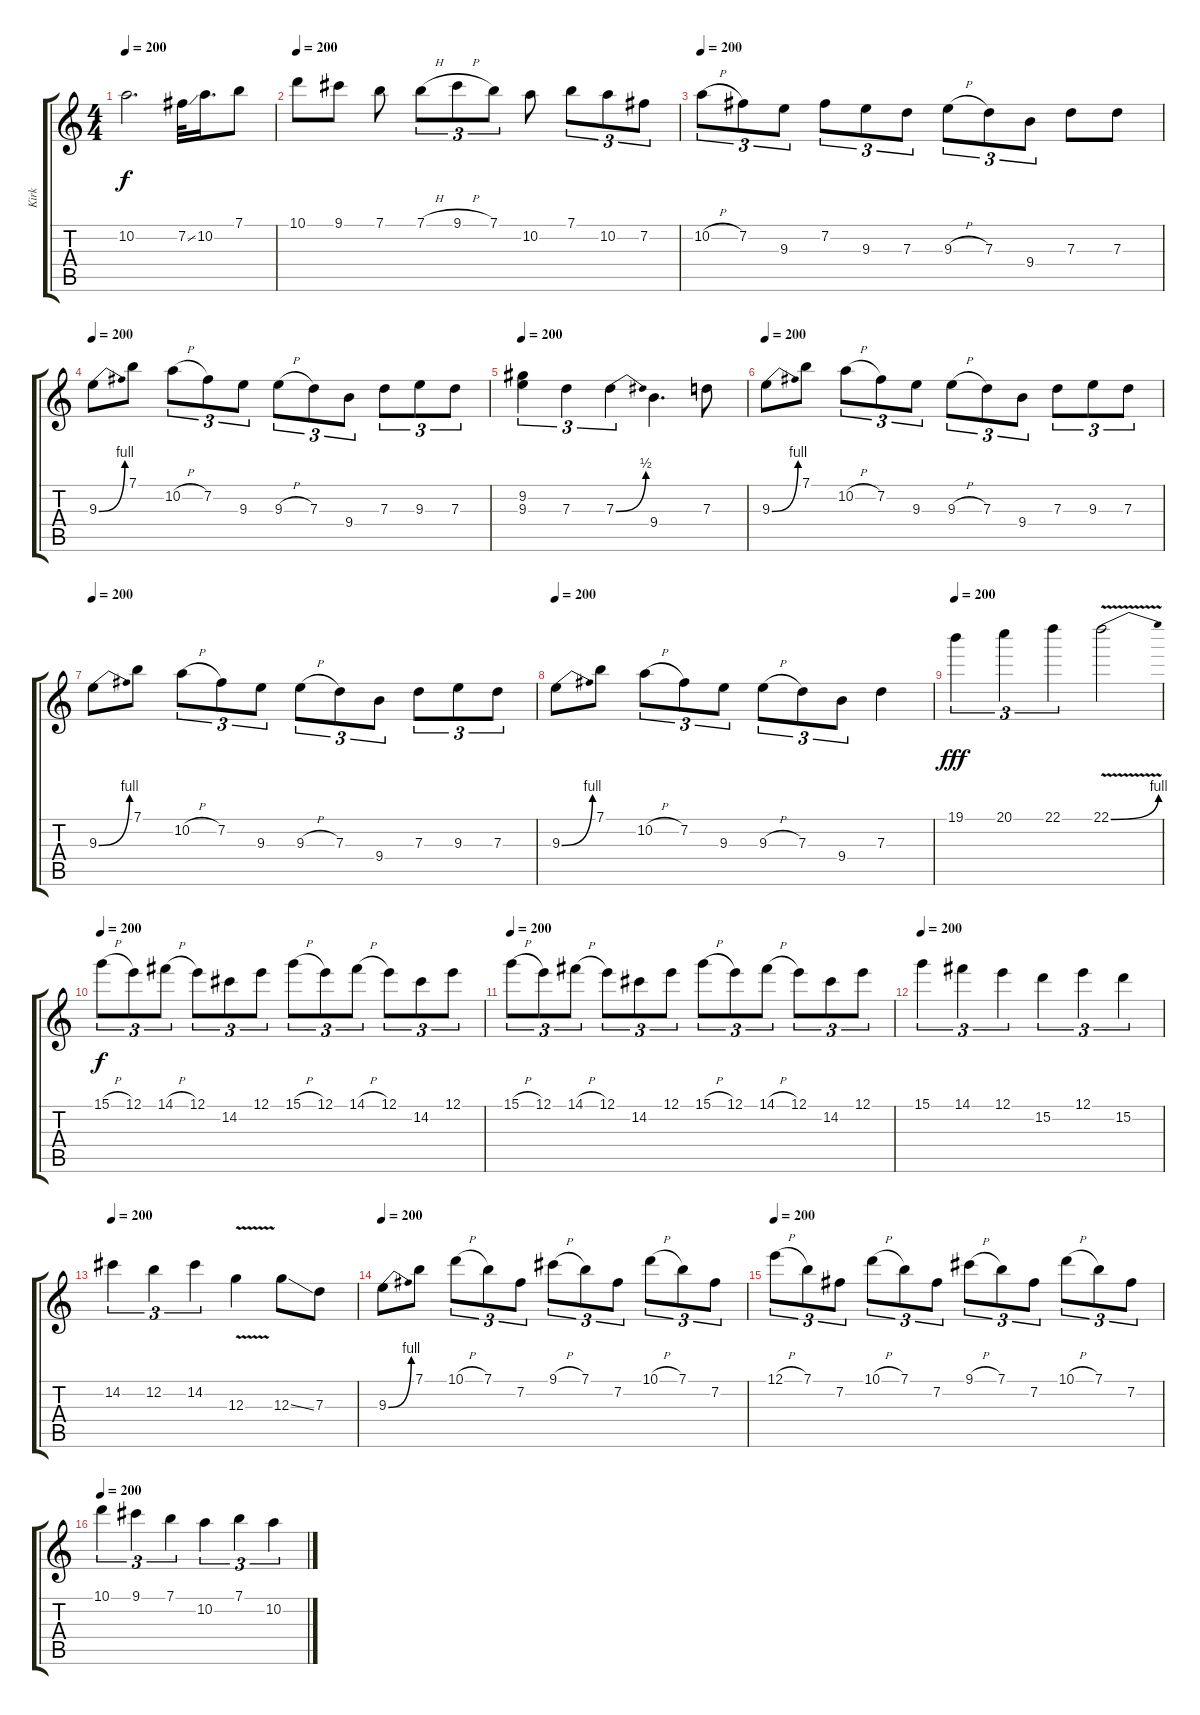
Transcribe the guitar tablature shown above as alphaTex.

\track ("Kirk" "Kirk") {instrument distortionguitar}
\staff {score tabs}
\tuning (E4 B3 G3 D3 A2 E2) {hide}
\ts (4 4)
\tempo 200
\clef g2
\ks c
10.2.2{d dy f} 7.2{ss}.32 10.2.16{d} 7.1.8 |
\tempo 200
10.1.8 9.1.8 7.1.8 7.1{h}.8{tu (3 2)} 9.1{h}.8{tu (3 2)} 7.1.8{tu (3 2)} 10.2.8 7.1.8{tu (3 2)} 10.2.8{tu (3 2)} 7.2.8{tu (3 2)} |
\tempo 200
10.2{h}.8{tu (3 2)} 7.2.8{tu (3 2)} 9.3.8{tu (3 2)} 7.2.8{tu (3 2)} 9.3.8{tu (3 2)} 7.3.8{tu (3 2)} 9.3{h}.8{tu (3 2)} 7.3.8{tu (3 2)} 9.4.8{tu (3 2)} 7.3.8 7.3.8 |
\tempo 200
9.3{be (bend 0 0 60 4)}.8 7.1.8 10.2{h}.8{tu (3 2)} 7.2.8{tu (3 2)} 9.3.8{tu (3 2)} 9.3{h}.8{tu (3 2)} 7.3.8{tu (3 2)} 9.4.8{tu (3 2)} 7.3.8{tu (3 2)} 9.3.8{tu (3 2)} 7.3.8{tu (3 2)} |
\tempo 200
(9.2 9.3).4{tu (3 2)} 7.3.4{tu (3 2)} 7.3{be (bend 0 0 60 2)}.4{tu (3 2)} 9.4.4{d} 7.3.8 |
\tempo 200
9.3{be (bend 0 0 60 4)}.8 7.1.8 10.2{h}.8{tu (3 2)} 7.2.8{tu (3 2)} 9.3.8{tu (3 2)} 9.3{h}.8{tu (3 2)} 7.3.8{tu (3 2)} 9.4.8{tu (3 2)} 7.3.8{tu (3 2)} 9.3.8{tu (3 2)} 7.3.8{tu (3 2)} |
\tempo 200
9.3{be (bend 0 0 60 4)}.8 7.1.8 10.2{h}.8{tu (3 2)} 7.2.8{tu (3 2)} 9.3.8{tu (3 2)} 9.3{h}.8{tu (3 2)} 7.3.8{tu (3 2)} 9.4.8{tu (3 2)} 7.3.8{tu (3 2)} 9.3.8{tu (3 2)} 7.3.8{tu (3 2)} |
\tempo 200
9.3{be (bend 0 0 60 4)}.8 7.1.8 10.2{h}.8{tu (3 2)} 7.2.8{tu (3 2)} 9.3.8{tu (3 2)} 9.3{h}.8{tu (3 2)} 7.3.8{tu (3 2)} 9.4.8{tu (3 2)} 7.3.4 |
\tempo 200
19.1.4{tu (3 2) dy fff volume 16} 20.1.4{tu (3 2)} 22.1.4{tu (3 2)} 22.1{be (bend 0 0 60 4) v}.2 |
\tempo 200
15.1{h}.8{tu (3 2) dy f volume 14} 12.1.8{tu (3 2)} 14.1{h}.8{tu (3 2)} 12.1.8{tu (3 2)} 14.2.8{tu (3 2)} 12.1.8{tu (3 2)} 15.1{h}.8{tu (3 2)} 12.1.8{tu (3 2)} 14.1{h}.8{tu (3 2)} 12.1.8{tu (3 2)} 14.2.8{tu (3 2)} 12.1.8{tu (3 2)} |
\tempo 200
15.1{h}.8{tu (3 2)} 12.1.8{tu (3 2)} 14.1{h}.8{tu (3 2)} 12.1.8{tu (3 2)} 14.2.8{tu (3 2)} 12.1.8{tu (3 2)} 15.1{h}.8{tu (3 2)} 12.1.8{tu (3 2)} 14.1{h}.8{tu (3 2)} 12.1.8{tu (3 2)} 14.2.8{tu (3 2)} 12.1.8{tu (3 2)} |
\tempo 200
15.1.4{tu (3 2)} 14.1.4{tu (3 2)} 12.1.4{tu (3 2)} 15.2.4{tu (3 2)} 12.1.4{tu (3 2)} 15.2.4{tu (3 2)} |
\tempo 200
14.2.4{tu (3 2)} 12.2.4{tu (3 2)} 14.2.4{tu (3 2)} 12.3{v}.4 12.3{ss}.8 7.3.8 |
\tempo 200
9.3{be (bend 0 0 60 4)}.8 7.1.8 10.1{h}.8{tu (3 2)} 7.1.8{tu (3 2)} 7.2.8{tu (3 2)} 9.1{h}.8{tu (3 2)} 7.1.8{tu (3 2)} 7.2.8{tu (3 2)} 10.1{h}.8{tu (3 2)} 7.1.8{tu (3 2)} 7.2.8{tu (3 2)} |
\tempo 200
12.1{h}.8{tu (3 2)} 7.1.8{tu (3 2)} 7.2.8{tu (3 2)} 10.1{h}.8{tu (3 2)} 7.1.8{tu (3 2)} 7.2.8{tu (3 2)} 9.1{h}.8{tu (3 2)} 7.1.8{tu (3 2)} 7.2.8{tu (3 2)} 10.1{h}.8{tu (3 2)} 7.1.8{tu (3 2)} 7.2.8{tu (3 2)} |
\tempo 200
10.1.4{tu (3 2)} 9.1.4{tu (3 2)} 7.1.4{tu (3 2)} 10.2.4{tu (3 2)} 7.1.4{tu (3 2)} 10.2.4{tu (3 2)}
